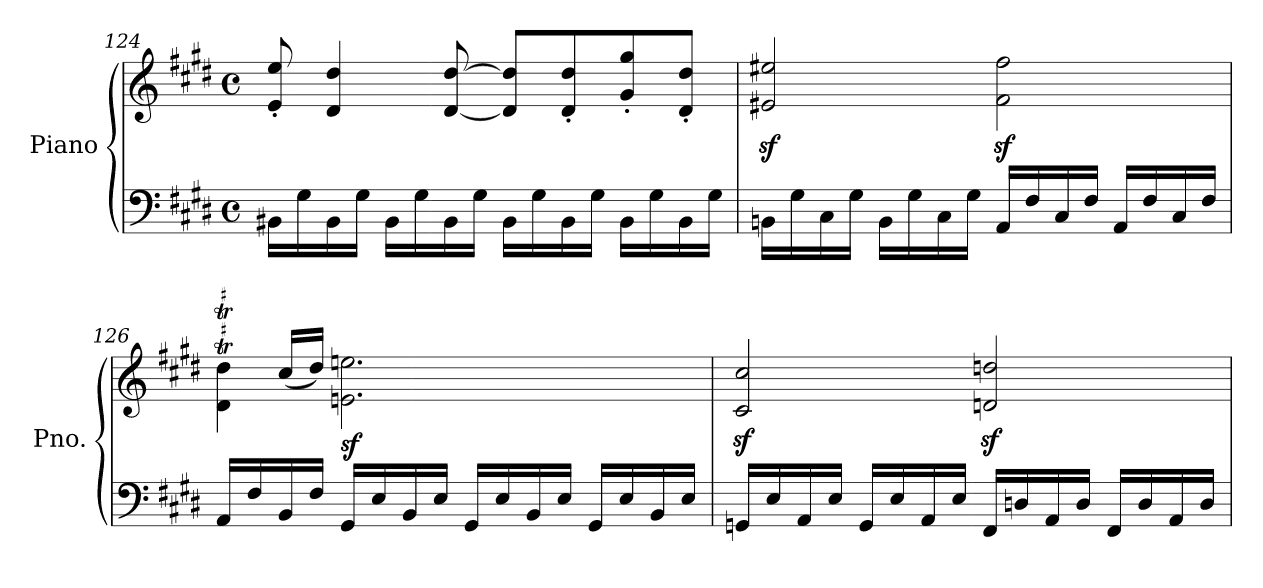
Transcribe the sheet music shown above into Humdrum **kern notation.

**kern	**kern	**dynam
*part1	*part1	*part1
*staff2	*staff1	*staff1/2
*I"Piano	*	*
*I'Pno.	*	*
!!LO:LB:g=z
*clefF4	*clefG2	*
*k[f#c#g#d#]	*k[f#c#g#d#]	*
*M4/4	*M4/4	*
*met(c)	*met(c)	*
=124	=124	=124
16BB#X\LL	8e/' 8ee/'	.
16G#\	.	.
16BB#\	4d#/ 4dd#/	.
16G#\JJ	.	.
16BB#\LL	.	.
16G#\	.	.
16BB#\	[8d#/ [8dd#/	.
16G#\JJ	.	.
16BB#\LL	8d#/] 8dd#/]L	.
16G#\	.	.
16BB#\	8d#/' 8dd#/'	.
16G#\JJ	.	.
16BB#\LL	8g#/' 8gg#/'	.
16G#\	.	.
16BB#\	8d#/' 8dd#/'J	.
16G#\JJ	.	.
=125	=125	=125
16BBn\LL	2e#X/z< 2ee#X/z<	.
16G#\	.	.
16C#\	.	.
16G#\JJ	.	.
16BB\LL	.	.
16G#\	.	.
16C#\	.	.
16G#\JJ	.	.
16AA/LL	2f#\z< 2ff#\z<	.
16F#/	.	.
16C#/	.	.
16F#/JJ	.	.
16AA/LL	.	.
16F#/	.	.
16C#/	.	.
16F#/JJ	.	.
=126	=126	=126
*	*^	*
16AA/LL	4d#\T 4dd#\T	8ryy	.
16F#/	.	.	.
16BB/	.	(<16cc#!/LL	.
16F#/JJ	.	16dd#!/JJ)	.
!	!	!	!LO:DY:b
16GG#/LL	2.en\ 2.een\	4ryy	sf
16E/	.	.	.
16BB/	.	.	.
16E/JJ	.	.	.
16GG#/LL	.	2ryy	.
16E/	.	.	.
16BB/	.	.	.
16E/JJ	.	.	.
16GG#/LL	.	.	.
16E/	.	.	.
16BB/	.	.	.
16E/JJ	.	.	.
*	*v	*v	*
=127	=127	=127
16GGn/LL	2c#/z< 2cc#/z<	.
16E/	.	.
16AA/	.	.
16E/JJ	.	.
16GG/LL	.	.
16E/	.	.
16AA/	.	.
16E/JJ	.	.
16FF#/LL	2dn/z< 2ddn/z<	.
16Dn/	.	.
16AA/	.	.
16D/JJ	.	.
16FF#/LL	.	.
16D/	.	.
16AA/	.	.
16D/JJ	.	.
=	=	=
*-	*-	*-
